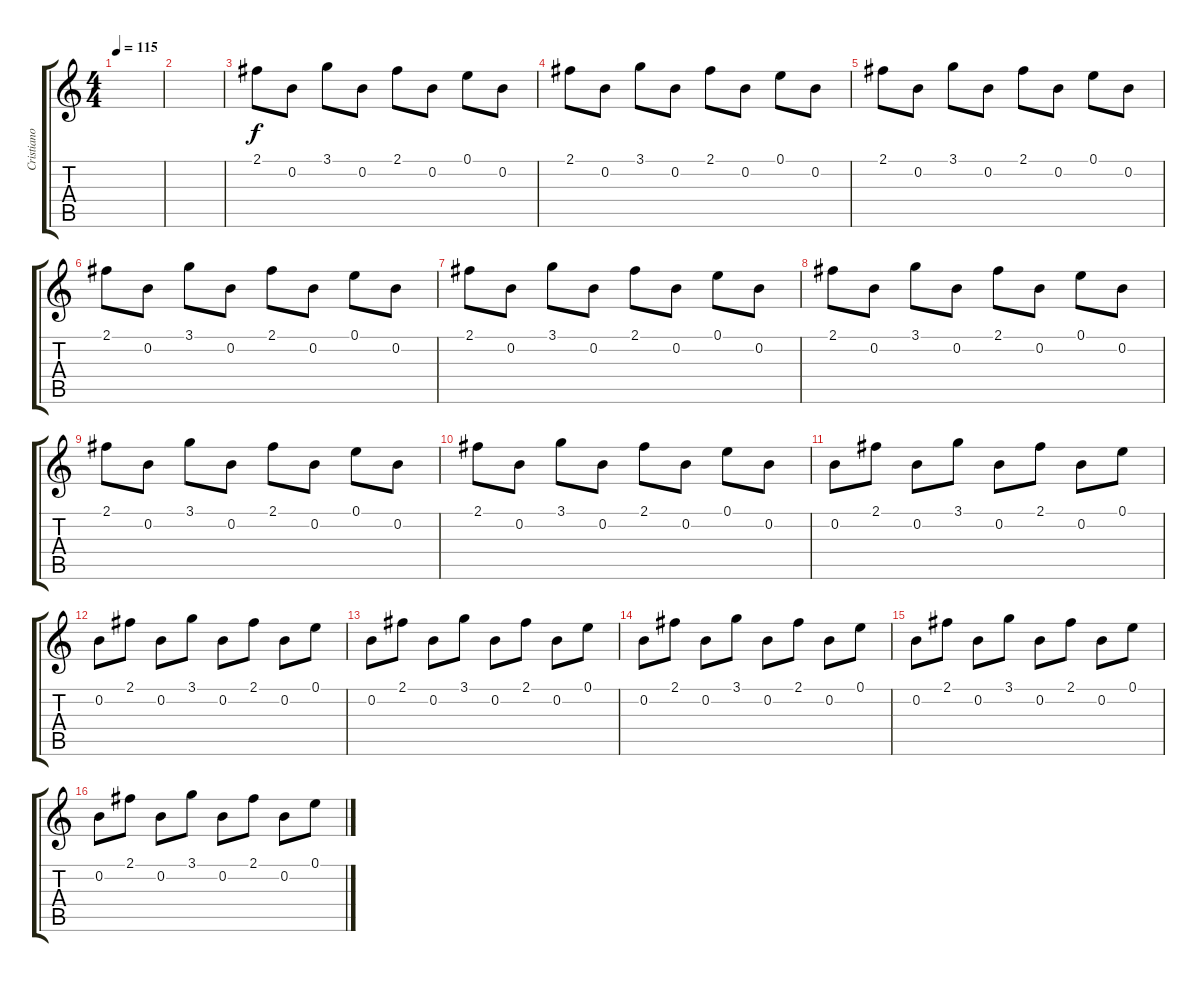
\track ("Cristiano Migliore" "Cristiano ") {instrument acousticguitarnylon}
\staff {score tabs}
\tuning (E4 B3 G3 D3 A2 E2) {hide}
\ts (4 4)
\tempo 115
\clef g2
\ks c
|
|
2.1.8{volume 12 instrument overdrivenguitar} 0.2.8 3.1.8 0.2.8 2.1.8 0.2.8 0.1.8 0.2.8 |
2.1.8 0.2.8 3.1.8 0.2.8 2.1.8 0.2.8 0.1.8 0.2.8 |
2.1.8{volume 12 instrument overdrivenguitar} 0.2.8 3.1.8 0.2.8 2.1.8 0.2.8 0.1.8 0.2.8 |
2.1.8 0.2.8 3.1.8 0.2.8 2.1.8 0.2.8 0.1.8 0.2.8 |
2.1.8{volume 12 instrument overdrivenguitar} 0.2.8 3.1.8 0.2.8 2.1.8 0.2.8 0.1.8 0.2.8 |
2.1.8 0.2.8 3.1.8 0.2.8 2.1.8 0.2.8 0.1.8 0.2.8 |
2.1.8{volume 12 instrument overdrivenguitar} 0.2.8 3.1.8 0.2.8 2.1.8 0.2.8 0.1.8 0.2.8 |
2.1.8 0.2.8 3.1.8 0.2.8 2.1.8 0.2.8 0.1.8 0.2.8 |
0.2.8{volume 14 instrument acousticguitarnylon} 2.1.8 0.2.8 3.1.8 0.2.8 2.1.8 0.2.8 0.1.8 |
0.2.8 2.1.8 0.2.8 3.1.8 0.2.8 2.1.8 0.2.8 0.1.8 |
0.2.8 2.1.8 0.2.8 3.1.8 0.2.8 2.1.8 0.2.8 0.1.8 |
0.2.8 2.1.8 0.2.8 3.1.8 0.2.8 2.1.8 0.2.8 0.1.8 |
0.2.8 2.1.8 0.2.8 3.1.8 0.2.8 2.1.8 0.2.8 0.1.8 |
0.2.8 2.1.8 0.2.8 3.1.8 0.2.8 2.1.8 0.2.8 0.1.8
